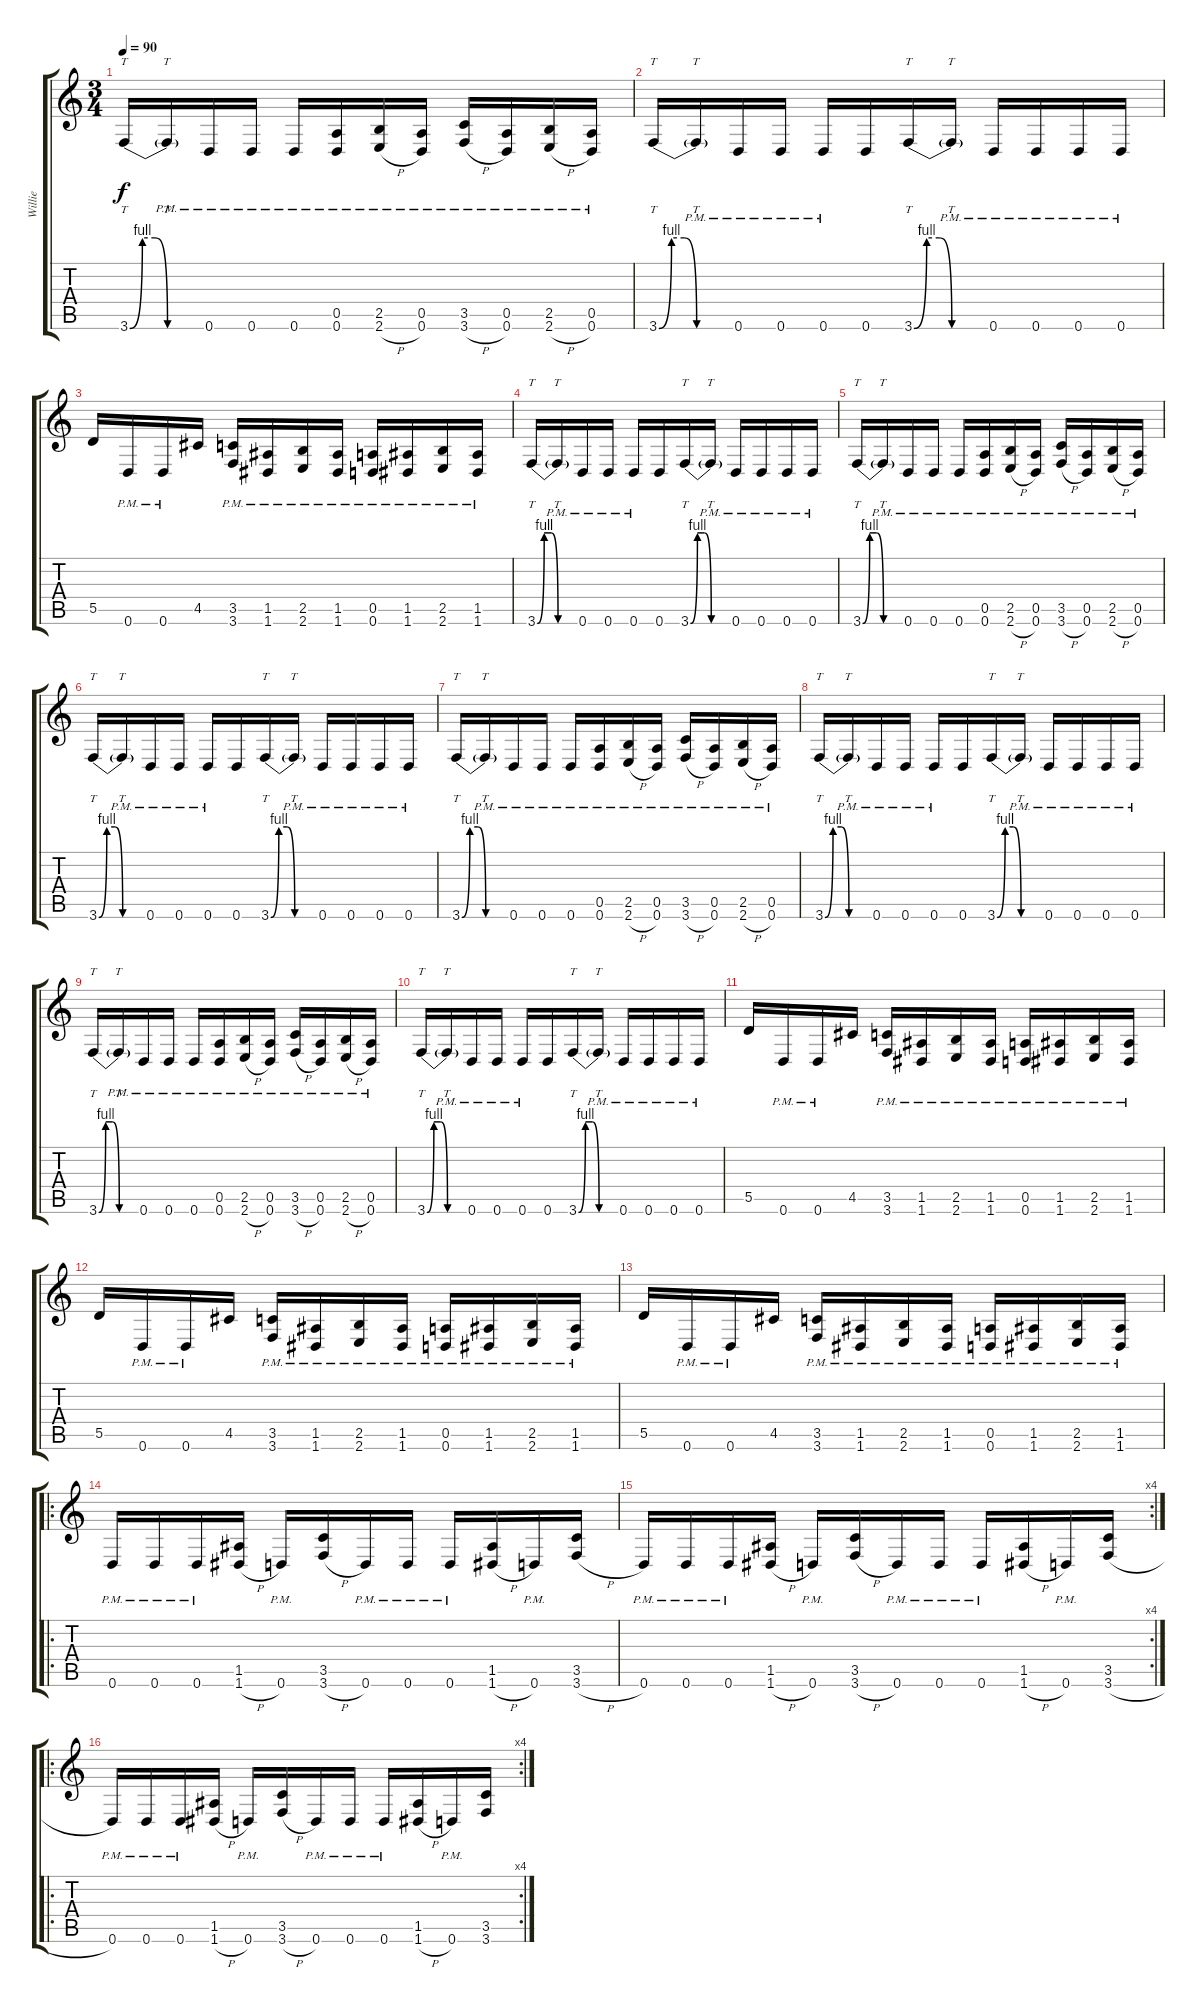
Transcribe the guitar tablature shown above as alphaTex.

\track ("Willie" "Willie") {solo instrument distortionguitar}
\staff {score tabs}
\tuning (E4 B3 G3 D3 A2 D2) {hide}
\ts (3 4)
\tempo 90
\clef g2
\ks c
3.6{be (custom 0 0 10 4 20 4 30 0 60 0)}.16{tt dy f} 3.6{pm t}.16{tt} 0.6{pm}.16 0.6{pm}.16 0.6{pm}.16 (0.5 0.6{pm}).16 (2.5 2.6{h pm}).16 (0.5 0.6{pm}).16 (3.5 3.6{h pm}).16 (0.5 0.6{pm}).16 (2.5 2.6{h pm}).16 (0.5 0.6{pm}).16 |
3.6{be (custom 0 0 10 4 20 4 30 0 60 0)}.16{tt} 3.6{pm t}.16{tt} 0.6{pm}.16 0.6{pm}.16 0.6{pm}.16 0.6.16 3.6{be (custom 0 0 10 4 20 4 30 0 60 0)}.16{tt} 3.6{pm t}.16{tt} 0.6{pm}.16 0.6{pm}.16 0.6{pm}.16 0.6{pm}.16 |
5.5.16 0.6{pm}.16 0.6{pm}.16 4.5.16 (3.5{pm} 3.6{pm}).16 (1.5{pm} 1.6{pm}).16 (2.5{pm} 2.6{pm}).16 (1.5{pm} 1.6{pm}).16 (0.5{pm} 0.6{pm}).16 (1.5{pm} 1.6{pm}).16 (2.5{pm} 2.6{pm}).16 (1.5{pm} 1.6{pm}).16 |
3.6{be (custom 0 0 10 4 20 4 30 0 60 0)}.16{tt} 3.6{pm t}.16{tt} 0.6{pm}.16 0.6{pm}.16 0.6{pm}.16 0.6.16 3.6{be (custom 0 0 10 4 20 4 30 0 60 0)}.16{tt} 3.6{pm t}.16{tt} 0.6{pm}.16 0.6{pm}.16 0.6{pm}.16 0.6{pm}.16 |
3.6{be (custom 0 0 10 4 20 4 30 0 60 0)}.16{tt} 3.6{pm t}.16{tt} 0.6{pm}.16 0.6{pm}.16 0.6{pm}.16 (0.5 0.6{pm}).16 (2.5 2.6{h pm}).16 (0.5 0.6{pm}).16 (3.5 3.6{h pm}).16 (0.5 0.6{pm}).16 (2.5 2.6{h pm}).16 (0.5 0.6{pm}).16 |
3.6{be (custom 0 0 10 4 20 4 30 0 60 0)}.16{tt} 3.6{pm t}.16{tt} 0.6{pm}.16 0.6{pm}.16 0.6{pm}.16 0.6.16 3.6{be (custom 0 0 10 4 20 4 30 0 60 0)}.16{tt} 3.6{pm t}.16{tt} 0.6{pm}.16 0.6{pm}.16 0.6{pm}.16 0.6{pm}.16 |
3.6{be (custom 0 0 10 4 20 4 30 0 60 0)}.16{tt} 3.6{pm t}.16{tt} 0.6{pm}.16 0.6{pm}.16 0.6{pm}.16 (0.5 0.6{pm}).16 (2.5 2.6{h pm}).16 (0.5 0.6{pm}).16 (3.5 3.6{h pm}).16 (0.5 0.6{pm}).16 (2.5 2.6{h pm}).16 (0.5 0.6{pm}).16 |
3.6{be (custom 0 0 10 4 20 4 30 0 60 0)}.16{tt} 3.6{pm t}.16{tt} 0.6{pm}.16 0.6{pm}.16 0.6{pm}.16 0.6.16 3.6{be (custom 0 0 10 4 20 4 30 0 60 0)}.16{tt} 3.6{pm t}.16{tt} 0.6{pm}.16 0.6{pm}.16 0.6{pm}.16 0.6{pm}.16 |
3.6{be (custom 0 0 10 4 20 4 30 0 60 0)}.16{tt} 3.6{pm t}.16{tt} 0.6{pm}.16 0.6{pm}.16 0.6{pm}.16 (0.5 0.6{pm}).16 (2.5 2.6{h pm}).16 (0.5 0.6{pm}).16 (3.5 3.6{h pm}).16 (0.5 0.6{pm}).16 (2.5 2.6{h pm}).16 (0.5 0.6{pm}).16 |
3.6{be (custom 0 0 10 4 20 4 30 0 60 0)}.16{tt} 3.6{pm t}.16{tt} 0.6{pm}.16 0.6{pm}.16 0.6{pm}.16 0.6.16 3.6{be (custom 0 0 10 4 20 4 30 0 60 0)}.16{tt} 3.6{pm t}.16{tt} 0.6{pm}.16 0.6{pm}.16 0.6{pm}.16 0.6{pm}.16 |
5.5.16 0.6{pm}.16 0.6{pm}.16 4.5.16 (3.5{pm} 3.6{pm}).16 (1.5{pm} 1.6{pm}).16 (2.5{pm} 2.6{pm}).16 (1.5{pm} 1.6{pm}).16 (0.5{pm} 0.6{pm}).16 (1.5{pm} 1.6{pm}).16 (2.5{pm} 2.6{pm}).16 (1.5{pm} 1.6{pm}).16 |
5.5.16 0.6{pm}.16 0.6{pm}.16 4.5.16 (3.5{pm} 3.6{pm}).16 (1.5{pm} 1.6{pm}).16 (2.5{pm} 2.6{pm}).16 (1.5{pm} 1.6{pm}).16 (0.5{pm} 0.6{pm}).16 (1.5{pm} 1.6{pm}).16 (2.5{pm} 2.6{pm}).16 (1.5{pm} 1.6{pm}).16 |
5.5.16 0.6{pm}.16 0.6{pm}.16 4.5.16 (3.5{pm} 3.6{pm}).16 (1.5{pm} 1.6{pm}).16 (2.5{pm} 2.6{pm}).16 (1.5{pm} 1.6{pm}).16 (0.5{pm} 0.6{pm}).16 (1.5{pm} 1.6{pm}).16 (2.5{pm} 2.6{pm}).16 (1.5{pm} 1.6{pm}).16 |
\ro
0.6{pm}.16 0.6{pm}.16 0.6{pm}.16 (1.5 1.6{h}).16 0.6{pm}.16 (3.5 3.6{h}).16 0.6{pm}.16 0.6{pm}.16 0.6{pm}.16 (1.5 1.6{h}).16 0.6{pm}.16 (3.5 3.6{h}).16 |
\rc 4
0.6{pm}.16 0.6{pm}.16 0.6{pm}.16 (1.5 1.6{h}).16 0.6{pm}.16 (3.5 3.6{h}).16 0.6{pm}.16 0.6{pm}.16 0.6{pm}.16 (1.5 1.6{h}).16 0.6{pm}.16 (3.5 3.6{h}).16 |
\ro
\rc 4
0.6{pm}.16 0.6{pm}.16 0.6{pm}.16 (1.5 1.6{h}).16 0.6{pm}.16 (3.5 3.6{h}).16 0.6{pm}.16 0.6{pm}.16 0.6{pm}.16 (1.5 1.6{h}).16 0.6{pm}.16 (3.5 3.6{h}).16
